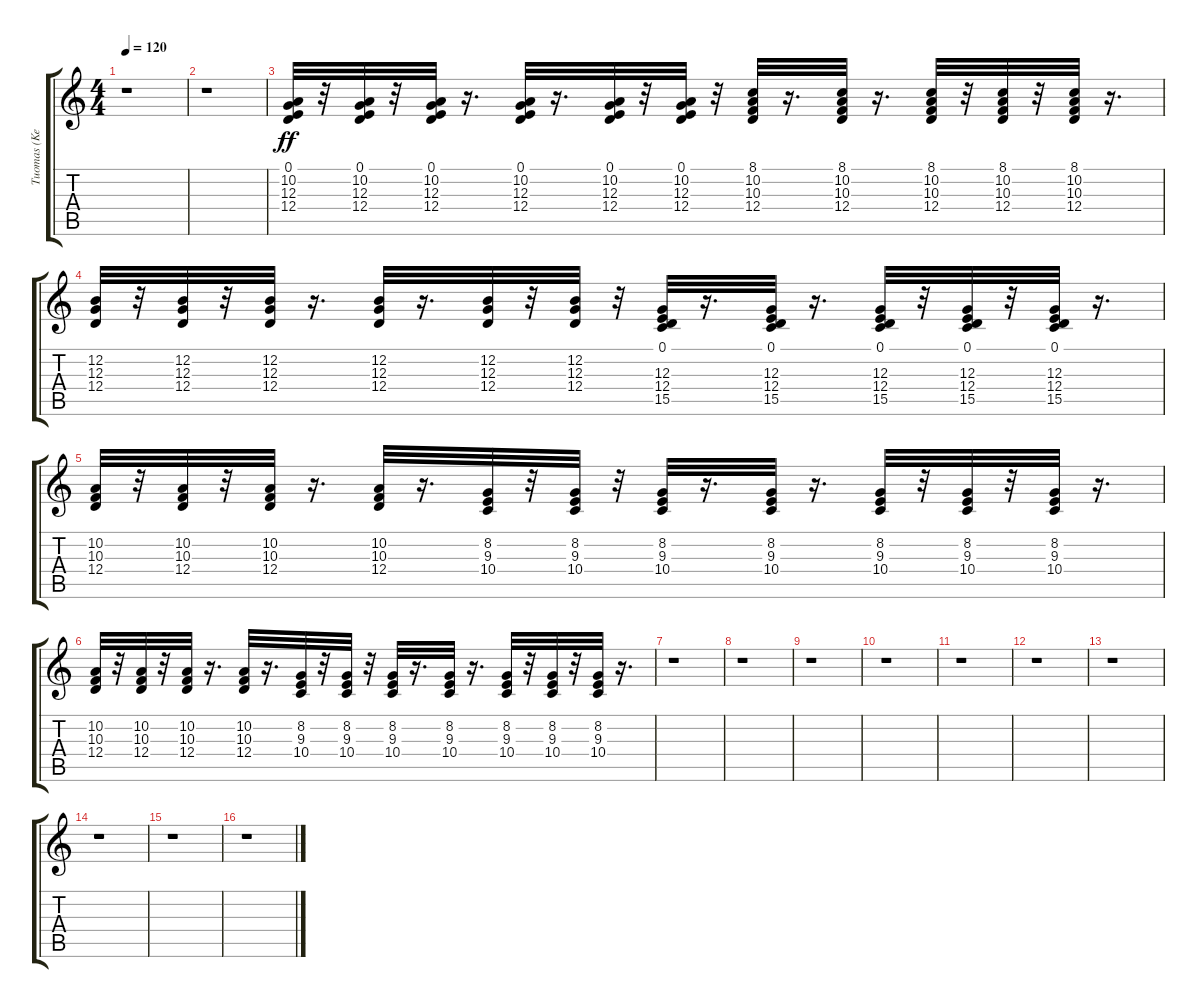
\track ("Tuomas (Keyboards)" "Tuomas (Ke") {instrument stringensemble1}
\staff {score tabs}
\tuning (E4 B3 G3 D3 A2 E2) {hide}
\ts (4 4)
\tempo 120
\clef g2
\ks c
r.1{dy ff} |
r.1 |
(0.1 10.2 12.3 12.4).32 r.32 (0.1 10.2 12.3 12.4).32 r.32 (0.1 10.2 12.3 12.4).32 r.16{d} (0.1 10.2 12.3 12.4).32 r.16{d} (0.1 10.2 12.3 12.4).32 r.32 (0.1 10.2 12.3 12.4).32 r.32 (8.1 10.2 10.3 12.4).32 r.16{d} (8.1 10.2 10.3 12.4).32 r.16{d} (8.1 10.2 10.3 12.4).32 r.32 (8.1 10.2 10.3 12.4).32 r.32 (8.1 10.2 10.3 12.4).32 r.16{d} |
(12.2 12.3 12.4).32 r.32 (12.2 12.3 12.4).32 r.32 (12.2 12.3 12.4).32 r.16{d} (12.2 12.3 12.4).32 r.16{d} (12.2 12.3 12.4).32 r.32 (12.2 12.3 12.4).32 r.32 (0.1 12.3 12.4 15.5).32 r.16{d} (0.1 12.3 12.4 15.5).32 r.16{d} (0.1 12.3 12.4 15.5).32 r.32 (0.1 12.3 12.4 15.5).32 r.32 (0.1 12.3 12.4 15.5).32 r.16{d} |
(10.2 10.3 12.4).32 r.32 (10.2 10.3 12.4).32 r.32 (10.2 10.3 12.4).32 r.16{d} (10.2 10.3 12.4).32 r.16{d} (8.2 9.3 10.4).32 r.32 (8.2 9.3 10.4).32 r.32 (8.2 9.3 10.4).32 r.16{d} (8.2 9.3 10.4).32 r.16{d} (8.2 9.3 10.4).32 r.32 (8.2 9.3 10.4).32 r.32 (8.2 9.3 10.4).32 r.16{d} |
(10.2 10.3 12.4).32 r.32 (10.2 10.3 12.4).32 r.32 (10.2 10.3 12.4).32 r.16{d} (10.2 10.3 12.4).32 r.16{d} (8.2 9.3 10.4).32 r.32 (8.2 9.3 10.4).32 r.32 (8.2 9.3 10.4).32 r.16{d} (8.2 9.3 10.4).32 r.16{d} (8.2 9.3 10.4).32 r.32 (8.2 9.3 10.4).32 r.32 (8.2 9.3 10.4).32 r.16{d} |
r.1 |
r.1 |
r.1 |
r.1 |
r.1 |
r.1 |
r.1 |
r.1 |
r.1 |
r.1
